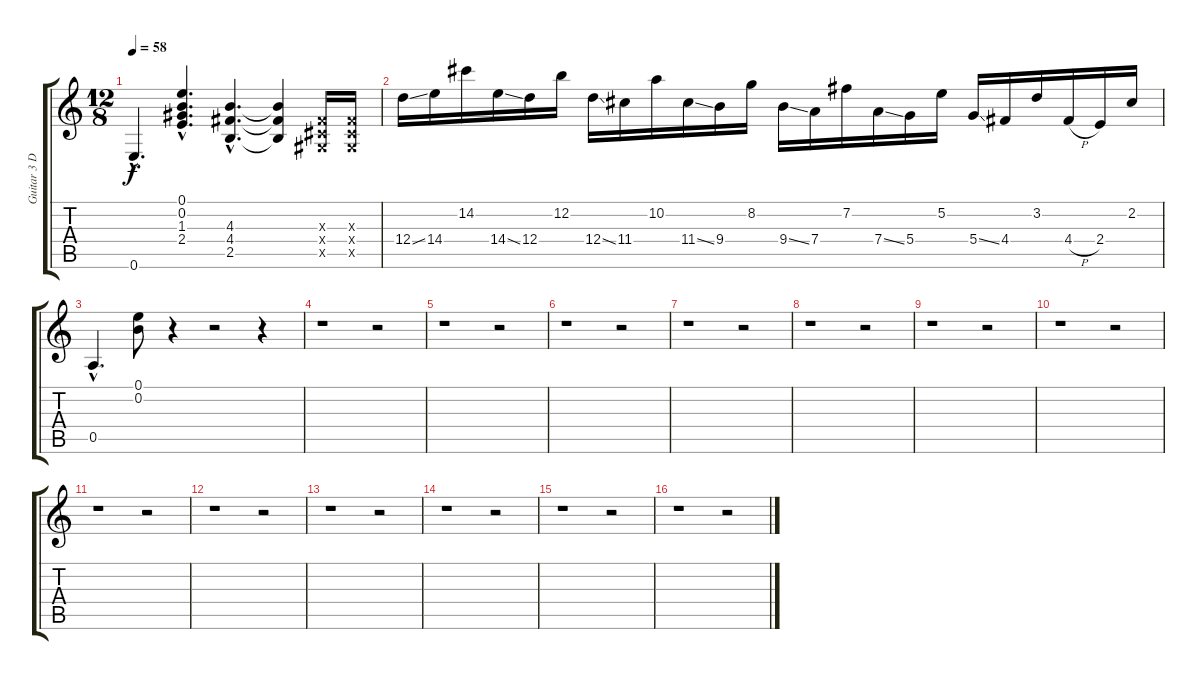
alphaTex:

\track ("Guitar 3 Dist" "Guitar 3 D") {instrument distortionguitar}
\staff {score tabs}
\tuning (E4 B3 G3 D3 A2 E2) {hide}
\ts (12 8)
\tempo 58
\clef g2
\ks c
0.6{hac}.4{d dy f} (0.1{hac} 0.2{hac} 1.3{hac} 2.4{hac}).4{d} (4.3{hac} 4.4{hac} 2.5{hac}).4{d} (4.3{t} 4.4{t} 2.5{t}).4 (-1.3{x} -1.4{x} -1.5{x}).16 (-1.3{x} -1.4{x} -1.5{x}).16 |
12.4{ss}.16 14.4.16 14.2.16 14.4{ss}.16 12.4.16 12.2.16 12.4{ss}.16 11.4.16 10.2.16 11.4{ss}.16 9.4.16 8.2.16 9.4{ss}.16 7.4.16 7.2.16 7.4{ss}.16 5.4.16 5.2.16 5.4{ss}.16 4.4.16 3.2.16 4.4{h}.16 2.4.16 2.2.16 |
0.5{hac}.4{d} (0.1 0.2).8 r.4 r.2 r.4 |
r.1 r.2 |
r.1 r.2 |
r.1 r.2 |
r.1 r.2 |
r.1 r.2 |
r.1 r.2 |
r.1 r.2 |
r.1 r.2 |
r.1 r.2 |
r.1 r.2 |
r.1 r.2 |
r.1 r.2 |
r.1 r.2
